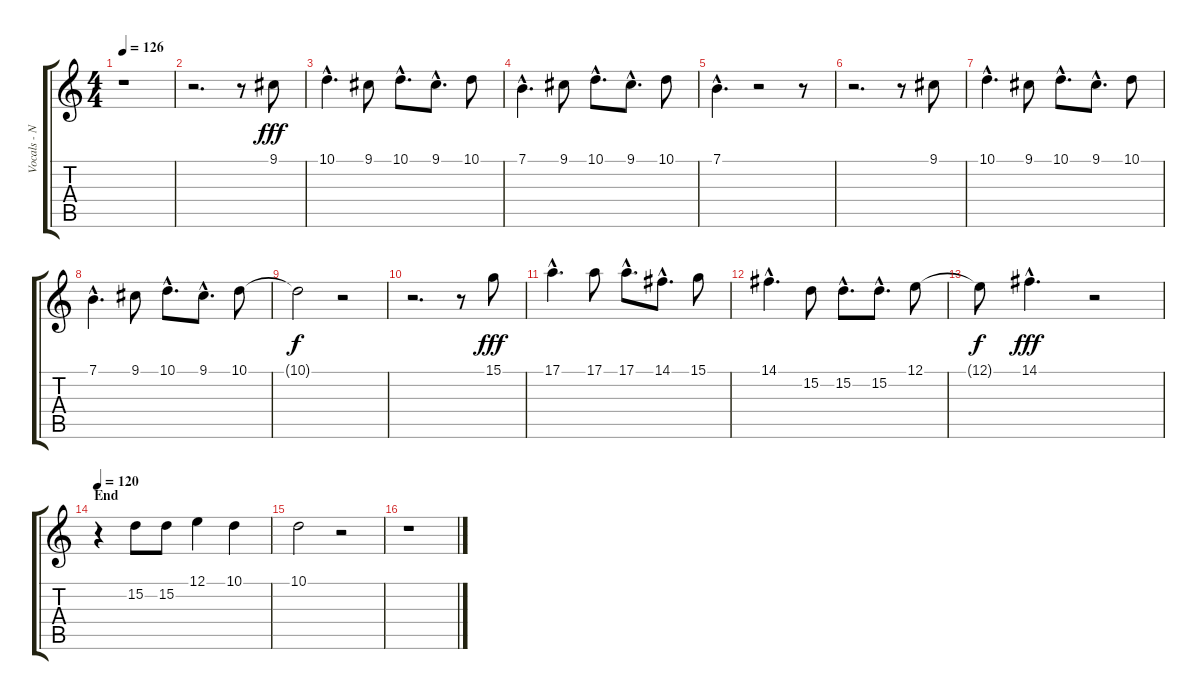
\track ("Vocals - Nikola" "Vocals - N") {instrument lead6voice}
\staff {score tabs}
\tuning (E4 B3 G3 D3 A2 E2) {hide}
\ts (4 4)
\tempo 126
\clef g2
\ks c
r.1{dy f} |
r.2{d} r.8 9.1.8{dy fff} |
10.1{hac}.4{d} 9.1.8 10.1{hac}.8{d} 9.1{hac}.8{d} 10.1.8 |
7.1{hac}.4{d} 9.1.8 10.1{hac}.8{d} 9.1{hac}.8{d} 10.1.8 |
7.1{hac}.4{d} r.2 r.8 |
r.2{d} r.8 9.1.8 |
10.1{hac}.4{d} 9.1.8 10.1{hac}.8{d} 9.1{hac}.8{d} 10.1.8 |
7.1{hac}.4{d} 9.1.8 10.1{hac}.8{d} 9.1{hac}.8{d} 10.1.8 |
10.1{t}.2{dy f} r.2 |
r.2{d} r.8 15.1.8{dy fff} |
17.1{hac}.4{d} 17.1.8 17.1{hac}.8{d} 14.1{hac}.8{d} 15.1.8 |
14.1{hac}.4{d} 15.2.8 15.2{hac}.8{d} 15.2{hac}.8{d} 12.1.8 |
12.1{t}.8{dy f} 14.1{hac}.4{d dy fff} r.2 |
\section ("" "End")
\tempo 120
r.4 15.2.8 15.2.8 12.1.4 10.1.4 |
10.1.2 r.2 |
r.1
